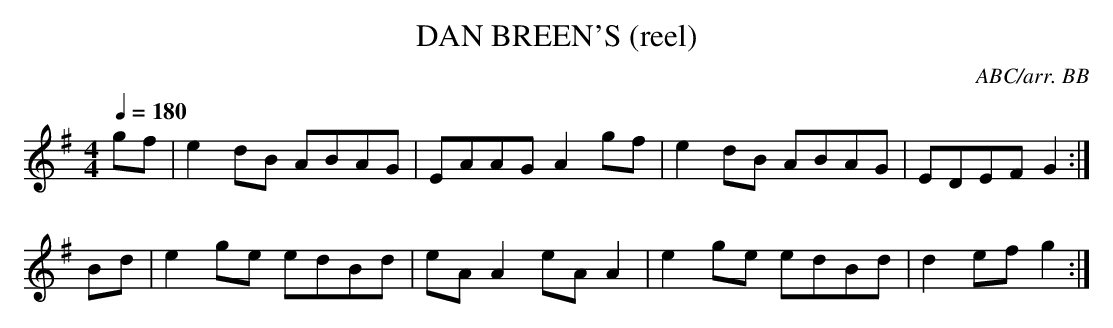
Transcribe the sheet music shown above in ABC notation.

X:1
T:DAN BREEN'S (reel)
C:ABC/arr. BB
M:4/4
Q:1/4=180
L:1/8
K:G
gf|e2dB ABAG|EAAG A2gf|e2dB ABAG|EDEF G2 :|
Bd|e2ge edBd|eAA2 eAA2|e2ge edBd|d2ef g2 :|
